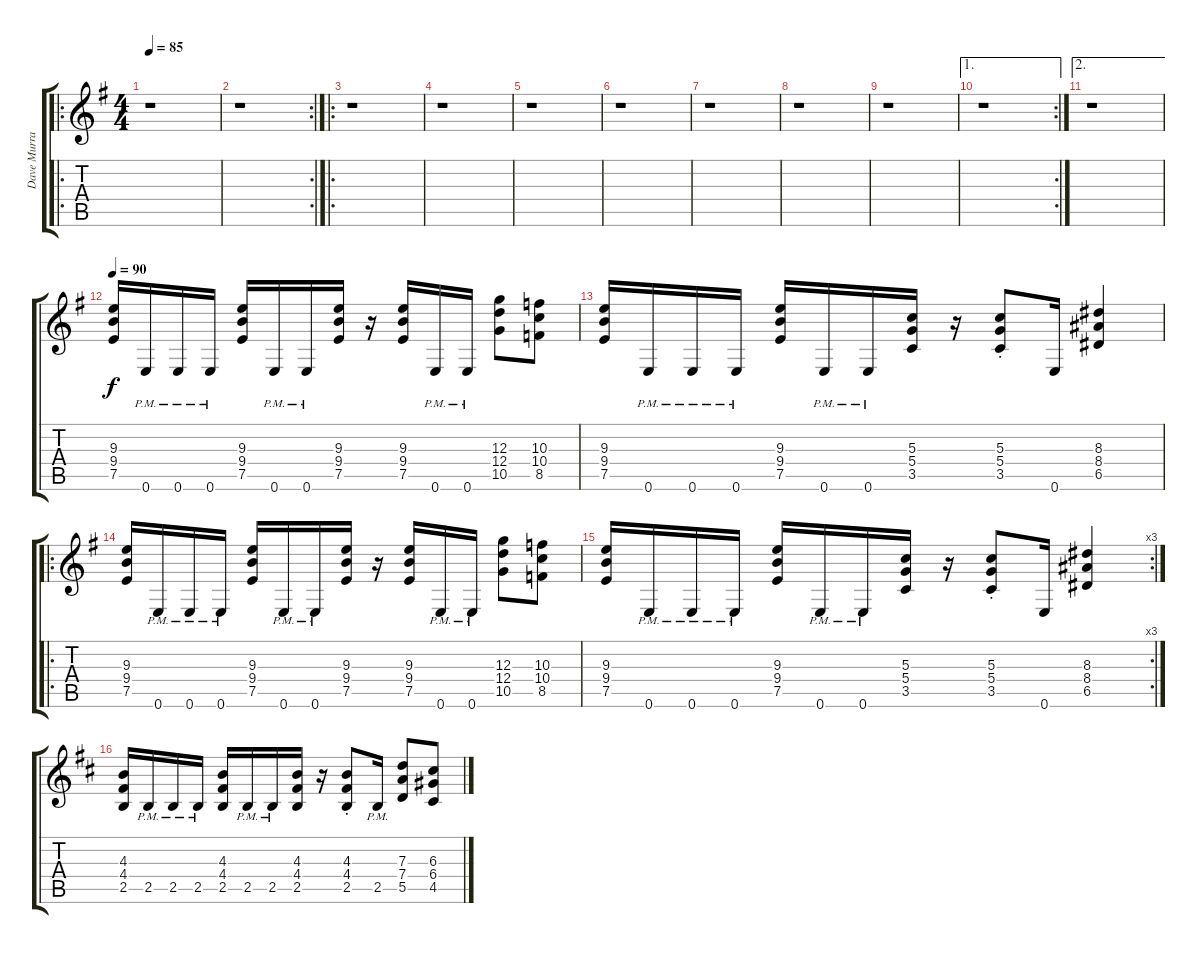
\track ("Dave Murray" "Dave Murra") {instrument distortionguitar}
\staff {score tabs}
\tuning (E4 B3 G3 D3 A2 E2) {hide}
\ro
\ts (4 4)
\tempo 85
\clef g2
\ks g
r.1{dy f} |
\rc 2
r.1 |
\ro
r.1 |
r.1 |
r.1 |
r.1 |
r.1 |
r.1 |
r.1 |
\ae 1
\rc 2
r.1 |
\ae 2
r.1 |
\tempo 90
(9.3 9.4 7.5).16 0.6{pm}.16 0.6{pm}.16 0.6{pm}.16 (9.3 9.4 7.5).16 0.6{pm}.16 0.6{pm}.16 (9.3 9.4 7.5).16 r.16 (9.3 9.4 7.5).16 0.6{pm}.16 0.6{pm}.16 (12.3 12.4 10.5).8 (10.3 10.4 8.5).8 |
(9.3 9.4 7.5).16 0.6{pm}.16 0.6{pm}.16 0.6{pm}.16 (9.3 9.4 7.5).16 0.6{pm}.16 0.6{pm}.16 (5.3 5.4 3.5).16 r.16 (5.3{st} 5.4{st} 3.5{st}).8 0.6.16 (8.3 8.4 6.5).4 |
\ro
(9.3 9.4 7.5).16 0.6{pm}.16 0.6{pm}.16 0.6{pm}.16 (9.3 9.4 7.5).16 0.6{pm}.16 0.6{pm}.16 (9.3 9.4 7.5).16 r.16 (9.3 9.4 7.5).16 0.6{pm}.16 0.6{pm}.16 (12.3 12.4 10.5).8 (10.3 10.4 8.5).8 |
\rc 3
(9.3 9.4 7.5).16 0.6{pm}.16 0.6{pm}.16 0.6{pm}.16 (9.3 9.4 7.5).16 0.6{pm}.16 0.6{pm}.16 (5.3 5.4 3.5).16 r.16 (5.3{st} 5.4{st} 3.5{st}).8 0.6.16 (8.3 8.4 6.5).4 |
\ks d
(4.3 4.4 2.5).16 2.5{pm}.16 2.5{pm}.16 2.5{pm}.16 (4.3 4.4 2.5).16 2.5{pm}.16 2.5{pm}.16 (4.3 4.4 2.5).16 r.16 (4.3{st} 4.4{st} 2.5{st}).8 2.5{pm}.16 (7.3 7.4 5.5).8 (6.3 6.4 4.5).8
